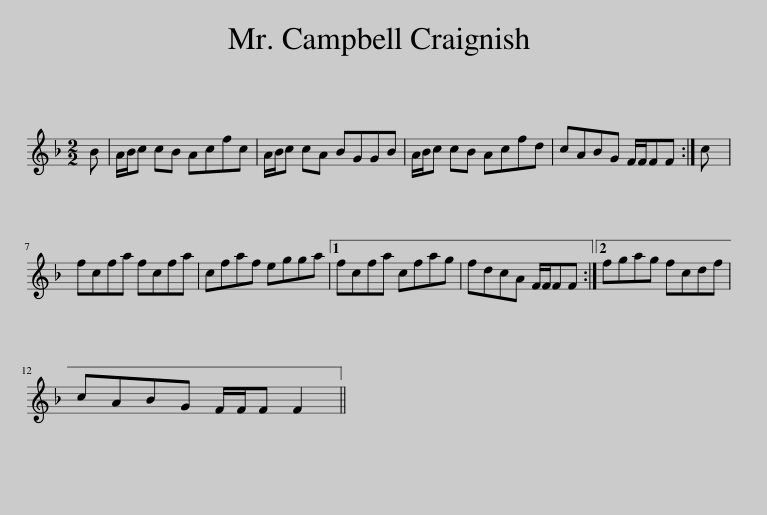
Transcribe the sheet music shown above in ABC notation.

X:1
L:1/8
M:2/2
I:linebreak $
K:F
V:1 treble
V:1
 B | A/B/c cB Acfc | A/B/c cA BGGB | A/B/c cB Acfd | cABG F/F/FF :| %5
 c |$ fcfa fcfa | cfaf egga |1 fcfa cfag | fdcA F/F/FF :|2 %10
 fgag fcdf |$ cABG F/F/F F2 || %12
